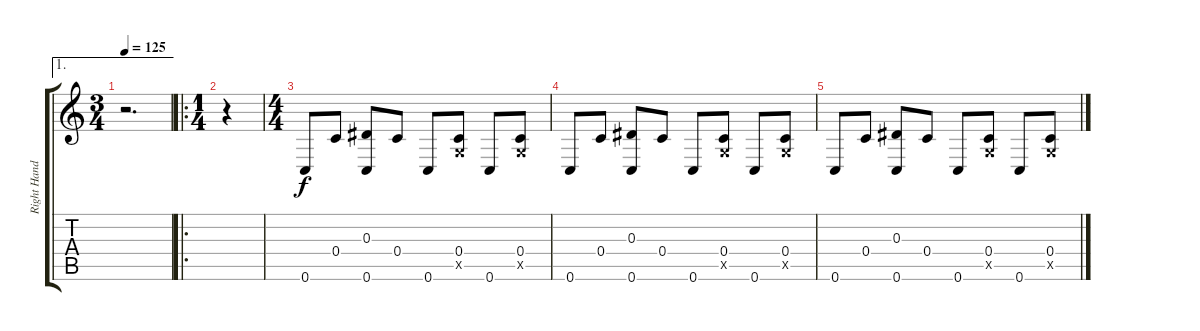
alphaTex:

\track ("Right Hand" "Right Hand") {instrument acousticguitarsteel}
\staff {score tabs}
\tuning (C4 Bb3 Eb3 C3 G2 C2) {hide}
\ae 1
\ts (3 4)
\tempo 125
\clef g2
\ks c
r.2{d dy f} |
\ro
\ts (1 4)
r.4 |
\ts (4 4)
0.6.8 0.4.8 (0.3 0.6).8 0.4.8 0.6.8 (0.4 0.5{x}).8 0.6.8 (0.4 0.5{x}).8 |
0.6.8 0.4.8 (0.3 0.6).8 0.4.8 0.6.8 (0.4 0.5{x}).8 0.6.8 (0.4 0.5{x}).8 |
0.6.8 0.4.8 (0.3 0.6).8 0.4.8 0.6.8 (0.4 0.5{x}).8 0.6.8 (0.4 0.5{x}).8
